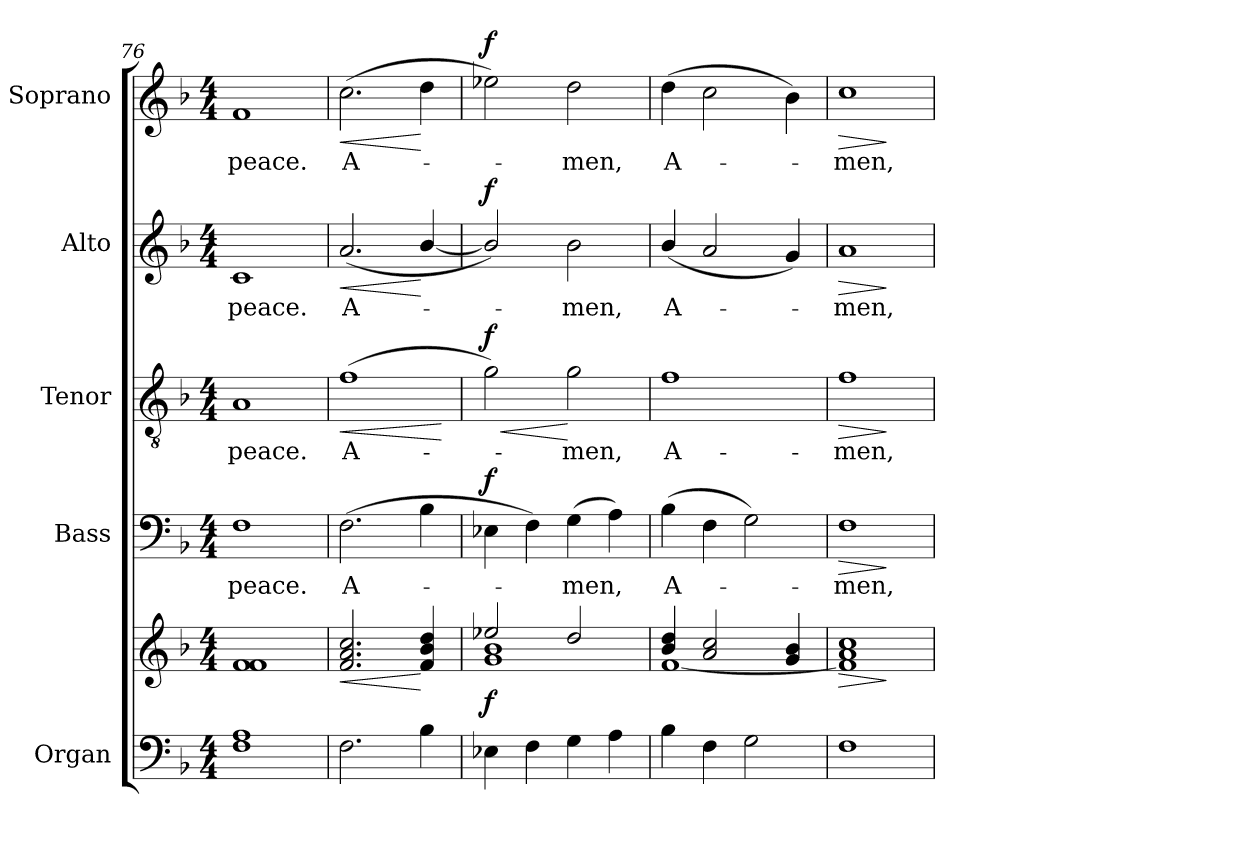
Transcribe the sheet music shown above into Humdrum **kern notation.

**kern	**kern	**dynam	**kern	**text	**dynam	**kern	**text	**dynam	**kern	**text	**dynam	**kern	**text	**dynam
*part5	*part5	*part5	*part4	*part4	*part4	*part3	*part3	*part3	*part2	*part2	*part2	*part1	*part1	*part1
*staff6	*staff5	*staff5/6	*staff4	*staff4	*staff4	*staff3	*staff3	*staff3	*staff2	*staff2	*staff2	*staff1	*staff1	*staff1
*I"Organ	*	*	*I"Bass	*	*	*I"Tenor	*	*	*I"Alto	*	*	*I"Soprano	*	*
*I'Org.	*	*	*I'B.	*	*	*I'T.	*	*	*I'A.	*	*	*I'S.	*	*
*clefF4	*clefG2	*	*clefF4	*	*	*clefGv2	*	*	*clefG2	*	*	*clefG2	*	*
*	*	*	*	*	*	*ITrd7c12	*	*	*	*	*	*	*	*
*k[b-]	*k[b-]	*	*k[b-]	*	*	*k[b-]	*	*	*k[b-]	*	*	*k[b-]	*	*
*F:	*F:	*	*F:	*	*	*F:	*	*	*F:	*	*	*F:	*	*
*M4/4	*M4/4	*	*M4/4	*	*	*M4/4	*	*	*M4/4	*	*	*M4/4	*	*
=76	=76	=76	=76	=76	=76	=76	=76	=76	=76	=76	=76	=76	=76	=76
!	!	!	!	!LO:LY:b:color=#000000	!	!	!	!	!	!	!	!	!	!
!	!	!	!	!	!	!	!LO:LY:b:color=#000000	!	!	!	!	!	!	!
!	!	!	!	!	!	!	!	!	!	!LO:LY:b:color=#000000	!	!	!	!
!	!	!	!	!	!	!	!	!	!	!	!	!	!LO:LY:b:color=#000000	!
1Fi 1Ai	1fi 1fi	.	1Fi	peace.	.	1AAi	peace.	.	1ci	peace.	.	1fi	peace.	.
=77	=77	=77	=77	=77	=77	=77	=77	=77	=77	=77	=77	=77	=77	=77
!	!	!LO:HP:b	!	!	!	!	!	!	!	!	!	!	!	!
!	!	!	!	!LO:LY:b:color=#000000	!	!	!	!	!	!	!	!	!	!
!	!	!	!	!	!	!	!LO:LY:b:color=#000000	!LO:HP:b	!	!	!	!	!	!
!	!	!	!	!	!	!	!	!	!	!LO:LY:b:color=#000000	!LO:HP:b	!	!	!
!	!	!	!	!	!	!	!	!	!	!	!	!	!LO:LY:b:color=#000000	!LO:HP:b
2.Fi\	2.fi/ 2.ai 2.cci	<	(2.Fi\	A-	.	(1Fi	A-	<	(2.ai/	A-	<	(2.cci\	A-	<
4B-i\	4fi/ 4b-i 4ddi	[	4B-i\	.	.	.	.	.	[4b-i/	.	[	4ddi\	.	[
.	.	.	.	.	.	.	.	[	.	.	.	.	.	.
=78	=78	=78	=78	=78	=78	=78	=78	=78	=78	=78	=78	=78	=78	=78
*	*^	*	*	*	*	*	*	*	*	*	*	*	*	*
!	!	!	!	!	!	!	!	!	!LO:HP:b	!	!	!	!	!	!
4E-Xi\	2ee-Xi/	1gi 1b-i	f	4E-Xi\	.	f	2Gi\)	.	< f	2b-i/])	.	f	2ee-Xi\)	.	f
4Fi\	.	.	.	4Fi\)	.	.	.	.	.	.	.	.	.	.	.
!	!	!	!	!	!LO:LY:b:color=#000000	!	!	!	!	!	!	!	!	!	!
!	!	!	!	!	!	!	!	!LO:LY:b:color=#000000	!	!	!	!	!	!	!
!	!	!	!	!	!	!	!	!	!	!	!LO:LY:b:color=#000000	!	!	!	!
!	!	!	!	!	!	!	!	!	!	!	!	!	!	!LO:LY:b:color=#000000	!
4Gi\	2ddi/	.	.	(4Gi\	-men,	.	2Gi\	-men,	[	2b-i\	-men,	.	2ddi\	-men,	.
4Ai\	.	.	.	4Ai\)	.	.	.	.	.	.	.	.	.	.	.
!!LO:LB:g=z
=79	=79	=79	=79	=79	=79	=79	=79	=79	=79	=79	=79	=79	=79	=79	=79
!	!	!	!	!	!LO:LY:b:color=#000000	!	!	!	!	!	!	!	!	!	!
!	!	!	!	!	!	!	!	!LO:LY:b:color=#000000	!	!	!	!	!	!	!
!	!	!	!	!	!	!	!	!	!	!	!LO:LY:b:color=#000000	!	!	!	!
!	!	!	!	!	!	!	!	!	!	!	!	!	!	!LO:LY:b:color=#000000	!
4B-i\	4b-i/ 4ddi	[1fi	.	(4B-i\	A-	.	1Fi	A-	.	(4b-i/	A-	.	(4ddi\	A-	.
4Fi\	2ai/ 2cci	.	.	4Fi\	.	.	.	.	.	2ai/	.	.	2cci\	.	.
2Gi\	.	.	.	2Gi\)	.	.	.	.	.	.	.	.	.	.	.
.	4gi/ 4b-i	.	.	.	.	.	.	.	.	4gi/)	.	.	4b-i\)	.	.
*	*v	*v	*	*	*	*	*	*	*	*	*	*	*	*	*
=80	=80	=80	=80	=80	=80	=80	=80	=80	=80	=80	=80	=80	=80	=80
!	!	!LO:HP:b	!	!	!	!	!	!	!	!	!	!	!	!
!	!	!	!	!LO:LY:b:color=#000000	!LO:HP:b	!	!	!	!	!	!	!	!	!
!	!	!	!	!	!	!	!LO:LY:b:color=#000000	!LO:HP:b	!	!	!	!	!	!
!	!	!	!	!	!	!	!	!	!	!LO:LY:b:color=#000000	!LO:HP:b	!	!	!
!	!	!	!	!	!	!	!	!	!	!	!	!	!LO:LY:b:color=#000000	!LO:HP:b
1Fi	1fi] 1ai 1cci	>	1Fi	-men,	>	1Fi	-men,	>	1ai	-men,	>	1cci	-men,	>
.	.	]	.	.	]	.	.	]	.	.	]	.	.	]
=	=	=	=	=	=	=	=	=	=	=	=	=	=	=
*-	*-	*-	*-	*-	*-	*-	*-	*-	*-	*-	*-	*-	*-	*-
